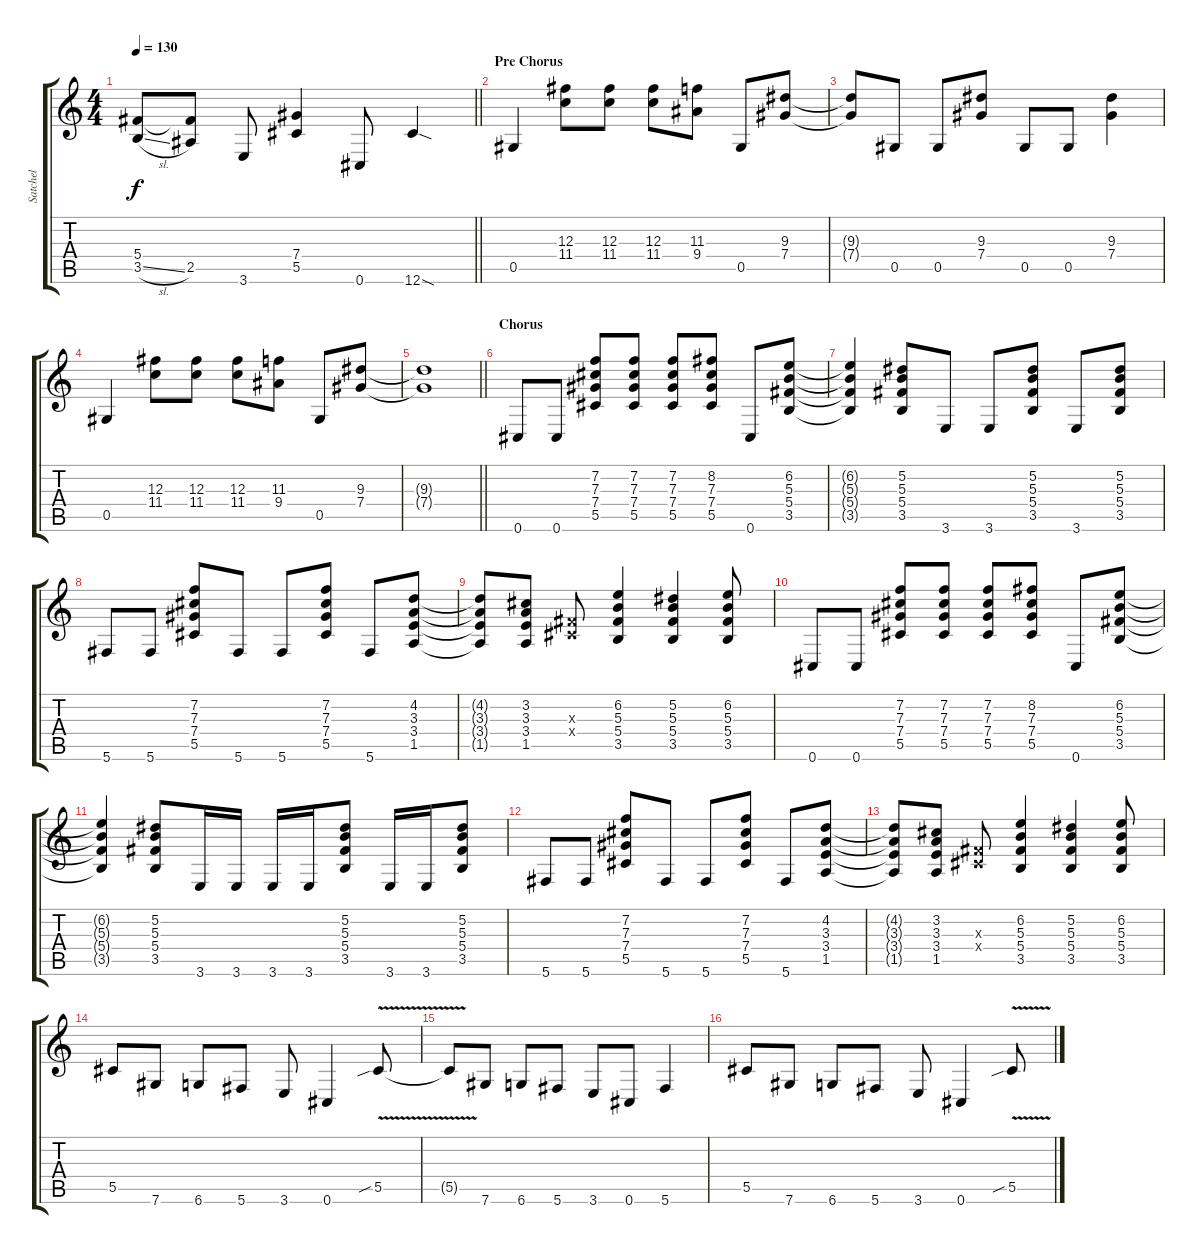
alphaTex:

\track ("Satchel" "Satchel") {instrument distortionguitar}
\staff {score tabs}
\tuning (Eb4 Bb3 Gb3 Db3 Ab2 Db2) {hide}
\ts (4 4)
\tempo 130
\clef g2
\barLineRight lightlight
\ks c
(5.4 3.5{sl}).8{dy f} (5.4{t} 2.5).8 3.6.8 (7.4 5.5).4 0.6.8 12.6{sod}.4 |
\section ("" "Pre Chorus")
0.5.4 (12.3 11.4).8 (12.3 11.4).8 (12.3 11.4).8 (11.3 9.4).8 0.5.8 (9.3 7.4).8 |
(9.3{t} 7.4{t}).8 0.5.8 0.5.8 (9.3 7.4).8 0.5.8 0.5.8 (9.3 7.4).4 |
0.5.4 (12.3 11.4).8 (12.3 11.4).8 (12.3 11.4).8 (11.3 9.4).8 0.5.8 (9.3 7.4).8 |
\barLineRight lightlight
(9.3{t} 7.4{t}).1 |
\section ("" "Chorus")
0.6.8 0.6.8 (7.2 7.3 7.4 5.5).8 (7.2 7.3 7.4 5.5).8 (7.2 7.3 7.4 5.5).8 (8.2 7.3 7.4 5.5).8 0.6.8 (6.2 5.3 5.4 3.5).8 |
(6.2{t} 5.3{t} 5.4{t} 3.5{t}).4 (5.2 5.3 5.4 3.5).8 3.6.8 3.6.8 (5.2 5.3 5.4 3.5).8 3.6.8 (5.2 5.3 5.4 3.5).8 |
5.6.8 5.6.8 (7.2 7.3 7.4 5.5).8 5.6.8 5.6.8 (7.2 7.3 7.4 5.5).8 5.6.8 (4.2 3.3 3.4 1.5).8 |
(4.2{t} 3.3{t} 3.4{t} 1.5{t}).8 (3.2 3.3 3.4 1.5).8 (0.3{x} 0.4{x}).8 (6.2 5.3 5.4 3.5).4 (5.2 5.3 5.4 3.5).4 (6.2 5.3 5.4 3.5).8 |
0.6.8 0.6.8 (7.2 7.3 7.4 5.5).8 (7.2 7.3 7.4 5.5).8 (7.2 7.3 7.4 5.5).8 (8.2 7.3 7.4 5.5).8 0.6.8 (6.2 5.3 5.4 3.5).8 |
(6.2{t} 5.3{t} 5.4{t} 3.5{t}).4 (5.2 5.3 5.4 3.5).8 3.6.16 3.6.16 3.6.16 3.6.16 (5.2 5.3 5.4 3.5).8 3.6.16 3.6.16 (5.2 5.3 5.4 3.5).8 |
5.6.8 5.6.8 (7.2 7.3 7.4 5.5).8 5.6.8 5.6.8 (7.2 7.3 7.4 5.5).8 5.6.8 (4.2 3.3 3.4 1.5).8 |
(4.2{t} 3.3{t} 3.4{t} 1.5{t}).8 (3.2 3.3 3.4 1.5).8 (0.3{x} 0.4{x}).8 (6.2 5.3 5.4 3.5).4 (5.2 5.3 5.4 3.5).4 (6.2 5.3 5.4 3.5).8 |
5.5.8 7.6.8 6.6.8 5.6.8 3.6.8 0.6.4 5.5{v sib}.8 |
5.5{t}.8 7.6.8 6.6.8 5.6.8 3.6.8 0.6.8 5.6.4 |
5.5.8 7.6.8 6.6.8 5.6.8 3.6.8 0.6.4 5.5{v sib}.8
